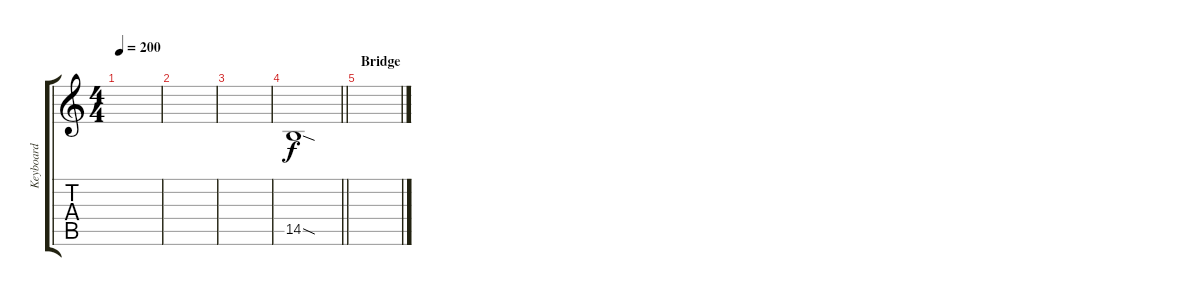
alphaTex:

\track ("Keyboard" "Keyboard") {instrument lead2sawtooth}
\staff {score tabs}
\tuning (E4 B3 G3 D3 A2 E2) {hide}
\ts (4 4)
\tempo 200
\clef g2
\ks c
|
|
|
\barLineRight lightlight
14.5{sod}.1 |
\section ("" "Bridge")
